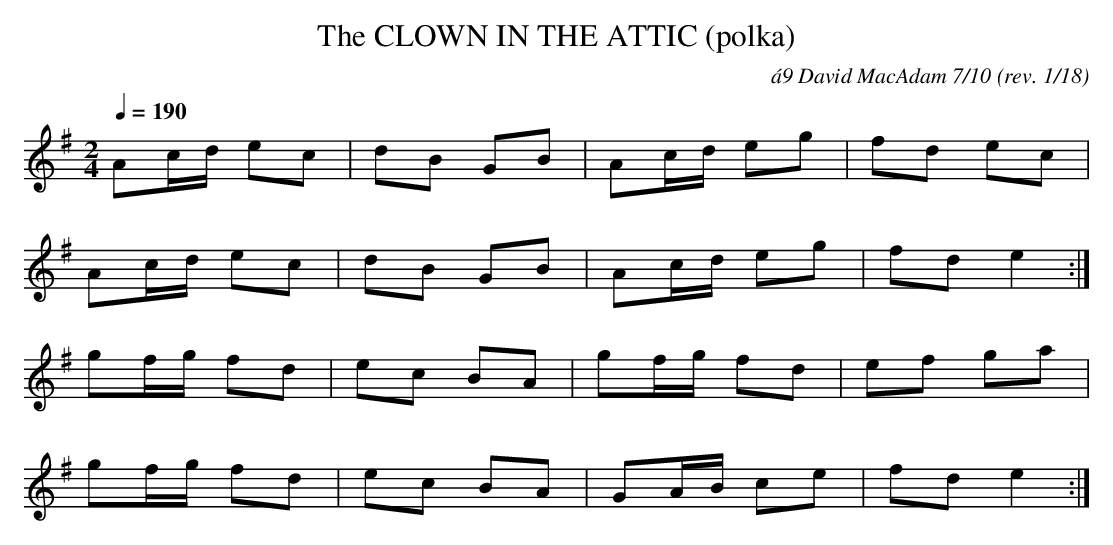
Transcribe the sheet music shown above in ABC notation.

X:1
T:CLOWN IN THE ATTIC (polka), The
C:\'a9 David MacAdam 7/10 (rev. 1/18)
Q:1/4=190
L:1/8
M:2/4
K:Em
Ac/d/ ec|dB GB|Ac/d/ eg|fd ec |
Ac/d/ ec|dB GB|Ac/d/ eg|fd e2 :|
gf/g/ fd|ec BA|gf/g/ fd|ef ga |
gf/g/ fd|ec BA|GA/B/ ce|fd e2 :|]
